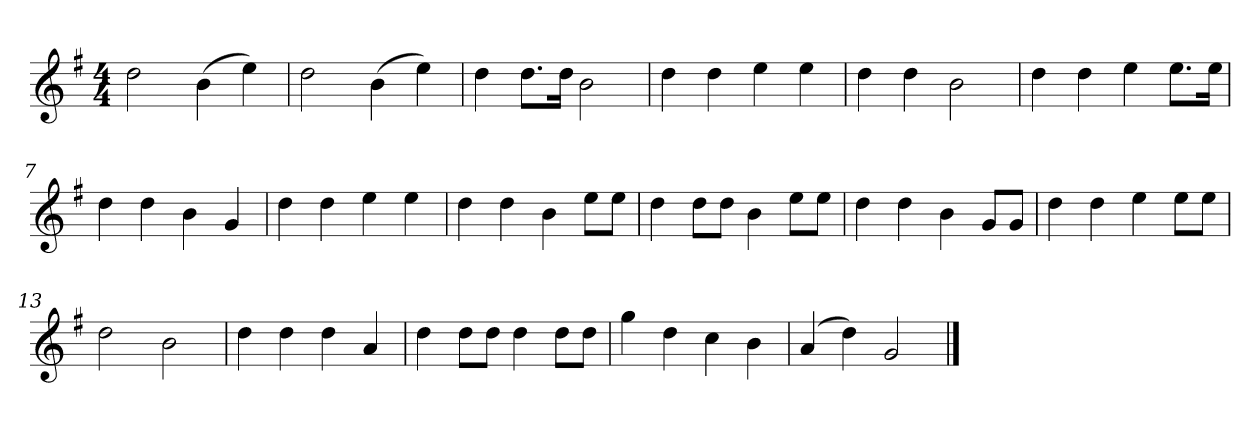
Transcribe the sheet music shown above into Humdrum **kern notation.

**kern
*part1
*staff1
*k[f#]
*M4/4
*MM120
=1
2dd
(4b
4ee)
=2
2dd
(4b
4ee)
=3
4dd
8.ddL
16ddJk
2b
=4
4dd
4dd
4ee
4ee
=5
4dd
4dd
2b
=6
4dd
4dd
4ee
8.eeL
16eeJk
=7
4dd
4dd
4b
4g
=8
4dd
4dd
4ee
4ee
=9
4dd
4dd
4b
8eeL
8eeJ
=10
4dd
8ddL
8ddJ
4b
8eeL
8eeJ
=11
4dd
4dd
4b
8gL
8gJ
=12
4dd
4dd
4ee
8eeL
8eeJ
=13
2dd
2b
=14
4dd
4dd
4dd
4a
=15
4dd
8ddL
8ddJ
4dd
8ddL
8ddJ
=16
4gg
4dd
4cc
4b
=17
(4a
4dd)
2g
==
*-
